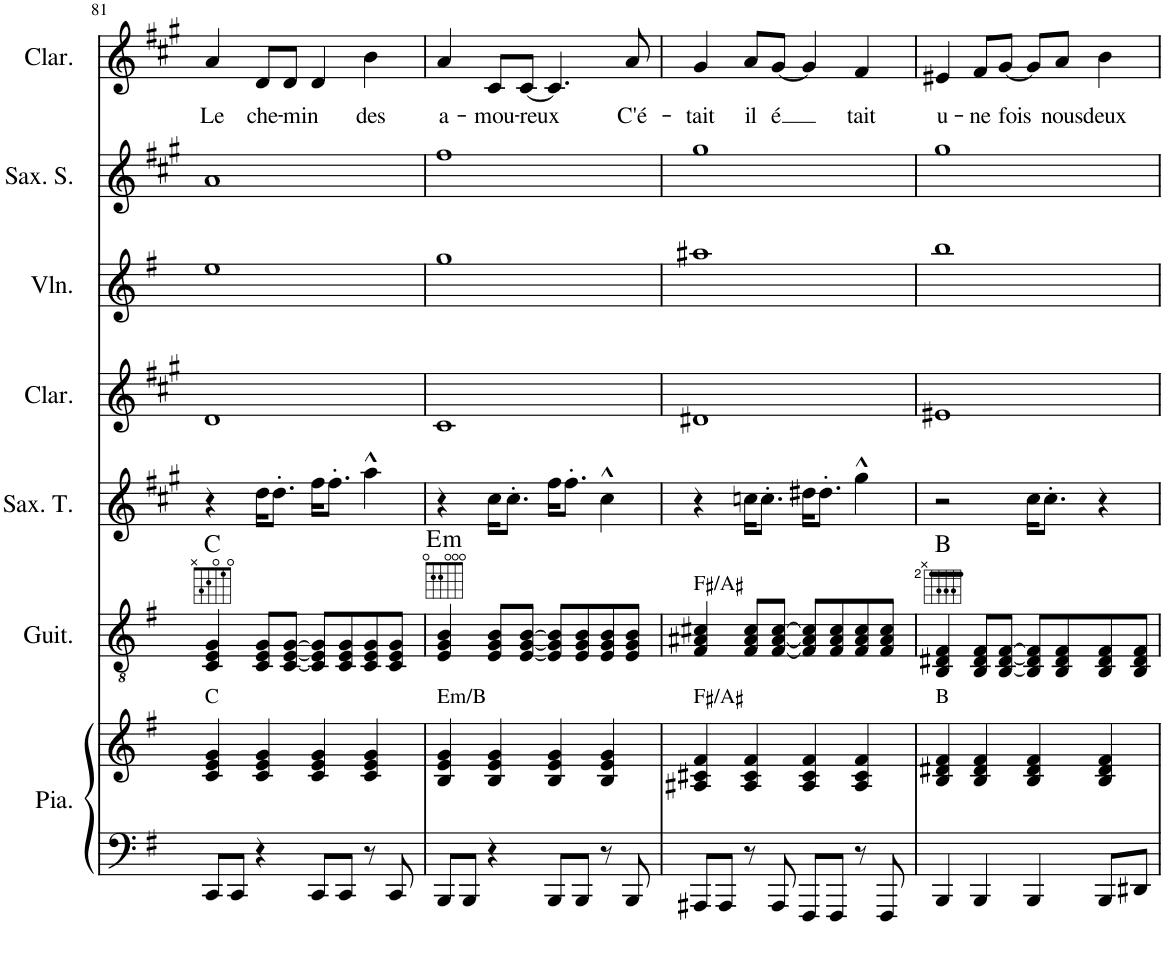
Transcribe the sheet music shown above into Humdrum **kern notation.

**kern	**kern	**kern	**harte	**kern	**kern	**kern	**kern	**kern	**text
*part7	*part7	*part6	*part6	*part5	*part4	*part3	*part2	*part1	*part1
*staff8	*staff7	*staff6	*	*staff5	*staff4	*staff3	*staff2	*staff1	*staff1
*I"Piano	*	*I"Guitare	*	*I"Saxophone Ténor	*I"Clarinette	*I"Violon	*I"Saxophone Soprano	*I"Clarinette	*
*I'Pia.	*	*I'Guit.	*	*I'Sax. T.	*I'Clar.	*I'Vln.	*I'Sax. S.	*I'Clar.	*
!!LO:PB:g=z
*clefF4	*clefG2	*clefGv2	*	*clefG2	*clefG2	*clefG2	*clefG2	*clefG2	*
*	*	*	*	*Trd8c14	*Trd1c2	*	*Trd1c2	*Trd1c2	*
*k[f#]	*k[f#]	*k[f#]	*	*k[f#c#g#]	*k[f#c#g#]	*k[f#]	*k[f#c#g#]	*k[f#c#g#]	*
*M4/4	*M4/4	*M4/4	*	*M4/4	*M4/4	*M4/4	*M4/4	*M4/4	*
=81	=81	=81	=81	=81	=81	=81	=81	=81	=81
!	!LO:TX:a:t=C	!	!	!	!	!	!	!	!
!	!	!	!	!	!	!	!	!	!LO:LY:b
8CC/L	4c/ 4e/ 4g/	4C/ 4E/ 4G/	C:maj	4r	1d	1ee	1a	4a/	Le
8CC/J	.	.	.	.	.	.	.	.	.
!	!	!	!	!	!	!	!	!	!LO:LY:b
4r	4c/ 4e/ 4g/	8C/ 8E/ 8G/L	.	16dd\KL	.	.	.	8d/L	che-
.	.	.	.	8.dd'\J	.	.	.	.	.
!	!	!	!	!	!	!	!	!	!LO:LY:b
.	.	[8C/ [8E/ [8G/J	.	.	.	.	.	8d/J	-min
8CC/L	4c/ 4e/ 4g/	8C/] 8E/] 8G/]L	.	16ff#\KL	.	.	.	4d/	.
.	.	.	.	8.ff#'\J	.	.	.	.	.
8CC/J	.	8C/ 8E/ 8G/	.	.	.	.	.	.	.
!	!	!	!	!	!	!	!	!	!LO:LY:b
8r	4c/ 4e/ 4g/	8C/ 8E/ 8G/	.	4aa^^\	.	.	.	4b\	des
8CC/	.	8C/ 8E/ 8G/J	.	.	.	.	.	.	.
=82	=82	=82	=82	=82	=82	=82	=82	=82	=82
!	!LO:TX:a:t=Em/B	!	!	!	!	!	!	!	!
!	!	!	!LO:H:kt=m	!	!	!	!	!	!LO:LY:b
8BBB/L	4B/ 4e/ 4g/	4E/ 4G/ 4B/	E:min	4r	1c#	1gg	1ff#	4a/	a-
8BBB/J	.	.	.	.	.	.	.	.	.
!	!	!	!	!	!	!	!	!	!LO:LY:b
4r	4B/ 4e/ 4g/	8E/ 8G/ 8B/L	.	16cc#\KL	.	.	.	8c#/L	-mou-
.	.	.	.	8.cc#'\J	.	.	.	.	.
!	!	!	!	!	!	!	!	!	!LO:LY:b
.	.	[8E/ [8G/ [8B/J	.	.	.	.	.	[8c#/J	-reux
8BBB/L	4B/ 4e/ 4g/	8E/] 8G/] 8B/]L	.	16ff#\KL	.	.	.	4.c#/]	.
.	.	.	.	8.ff#'\J	.	.	.	.	.
8BBB/J	.	8E/ 8G/ 8B/	.	.	.	.	.	.	.
8r	4B/ 4e/ 4g/	8E/ 8G/ 8B/	.	4cc#^^\	.	.	.	.	.
!	!	!	!	!	!	!	!	!	!LO:LY:b
8BBB/	.	8E/ 8G/ 8B/J	.	.	.	.	.	8a/	C'é-
=83	=83	=83	=83	=83	=83	=83	=83	=83	=83
!	!	!LO:TX:a:t=F♯/A♯	!	!	!	!	!	!	!
!	!LO:TX:a:t=F♯/A♯	!	!	!	!	!	!	!	!
!	!	!	!	!	!	!	!	!	!LO:LY:b
8AAA#X/L	4A#X/ 4c#X/ 4f#/	4F#/ 4A#X/ 4c#X/	.	4r	1d#X	1aa#X	1gg#	4g#/	-tait
8AAA#/J	.	.	.	.	.	.	.	.	.
!	!	!	!	!	!	!	!	!	!LO:LY:b
8r	4A#/ 4c#/ 4f#/	8F#/ 8A#/ 8c#/L	.	16ccn\KL	.	.	.	8a/L	il
.	.	.	.	8.cc'\J	.	.	.	.	.
!	!	!	!	!	!	!	!	!	!LO:LY:b
8AAA#/	.	[8F#/ [8A#/ [8c#/J	.	.	.	.	.	[8g#/J	é
8FFF#/L	4A#/ 4c#/ 4f#/	8F#/] 8A#/] 8c#/]L	.	16dd#X\KL	.	.	.	4g#/]	.
.	.	.	.	8.dd#'\J	.	.	.	.	.
8FFF#/J	.	8F#/ 8A#/ 8c#/	.	.	.	.	.	.	.
!	!	!	!	!	!	!	!	!	!LO:LY:b
8r	4A#/ 4c#/ 4f#/	8F#/ 8A#/ 8c#/	.	4gg#^^\	.	.	.	4f#/	tait
8FFF#/	.	8F#/ 8A#/ 8c#/J	.	.	.	.	.	.	.
=84	=84	=84	=84	=84	=84	=84	=84	=84	=84
!	!LO:TX:a:t=B	!	!	!	!	!	!	!	!
!	!	!	!	!	!	!	!	!	!LO:LY:b
4BBB/	4B/ 4d#X/ 4f#/	4BB/ 4D#X/ 4F#/	B:maj	2r	1e#X	1bb	1gg#	4e#X/	u-
!	!	!	!	!	!	!	!	!	!LO:LY:b
4BBB/	4B/ 4d#/ 4f#/	8BB/ 8D#/ 8F#/L	.	.	.	.	.	8f#/L	-ne
!	!	!	!	!	!	!	!	!	!LO:LY:b
.	.	[8BB/ [8D#/ [8F#/J	.	.	.	.	.	[8g#/J	fois
4BBB/	4B/ 4d#/ 4f#/	8BB/] 8D#/] 8F#/]L	.	16cc#\KL	.	.	.	8g#/L]	.
.	.	.	.	8.cc#'\J	.	.	.	.	.
!	!	!	!	!	!	!	!	!	!LO:LY:b
.	.	8BB/ 8D#/ 8F#/	.	.	.	.	.	8a/J	nous
!	!	!	!	!	!	!	!	!	!LO:LY:b
8BBB/L	4B/ 4d#/ 4f#/	8BB/ 8D#/ 8F#/	.	4r	.	.	.	4b\	deux
8DD#X/J	.	8BB/ 8D#/ 8F#/J	.	.	.	.	.	.	.
=	=	=	=	=	=	=	=	=	=
*-	*-	*-	*-	*-	*-	*-	*-	*-	*-
